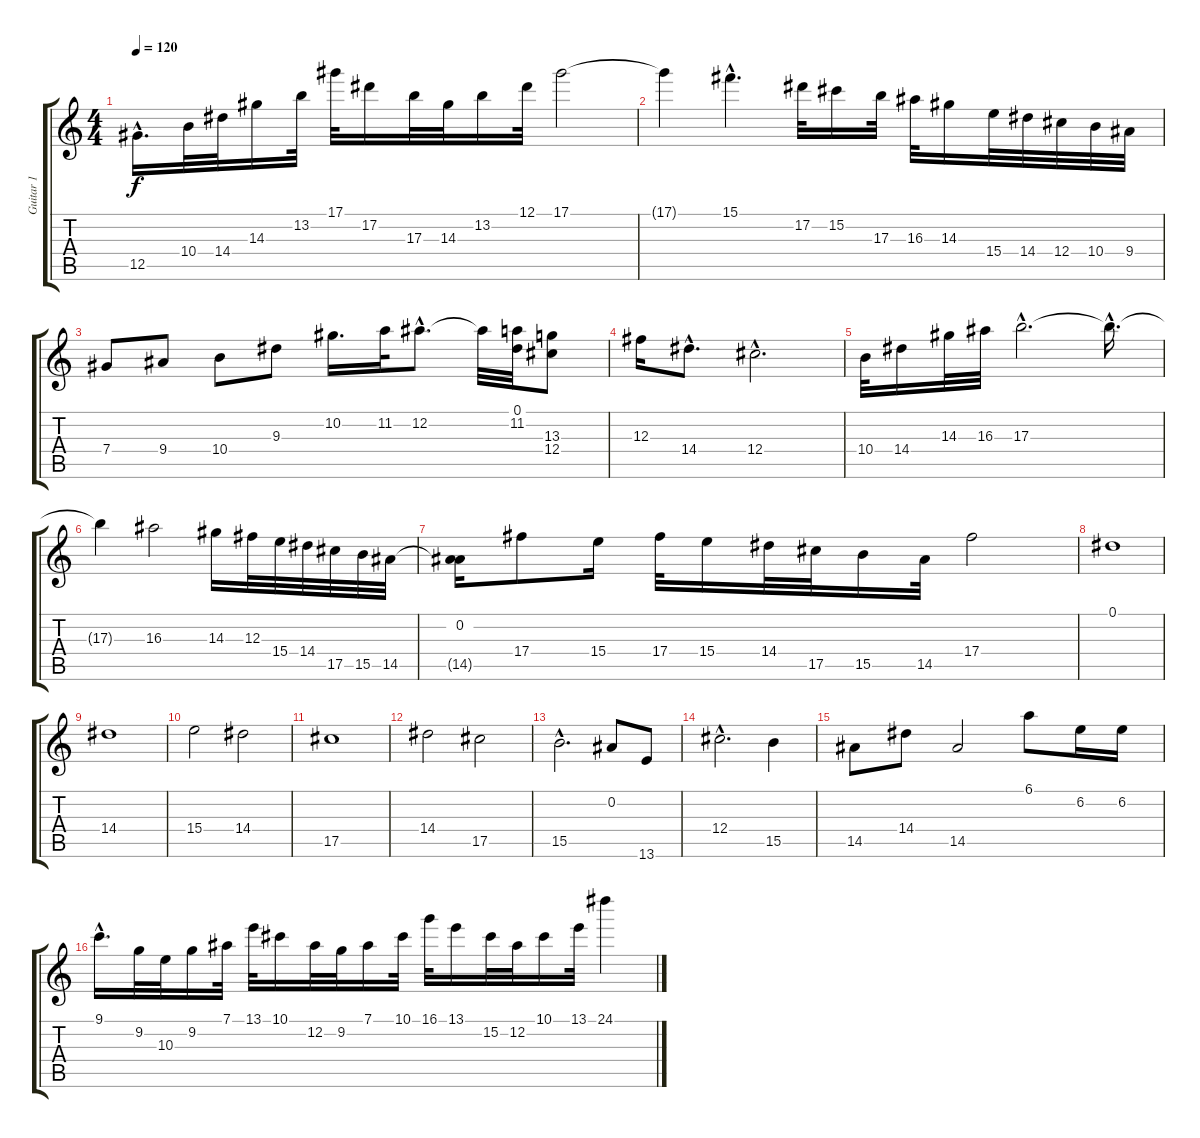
\track ("Guitar 1" "Guitar 1") {instrument overdrivenguitar}
\staff {score tabs}
\tuning (Eb4 Bb3 Gb3 Db3 Ab2 Eb2) {hide}
\ts (4 4)
\tempo 120
\clef g2
\ks c
12.5{hac}.16{d dy f instrument overdrivenguitar} 10.4.32 14.4.32 14.3.16 13.2.32 17.1.32 17.2.16 17.3.32 14.3.32 13.2.16 12.1.32 17.1.2 |
17.1{t}.4 15.1{hac}.4{d} 17.2.32 15.2.16 17.3.32 16.3.32 14.3.16 15.4.32 14.4.32 12.4.32 10.4.32 9.4.32 |
7.4.8 9.4.8 10.4.8 9.3.8 10.2.16{d} 11.2.32 12.2{hac}.8{d} 12.2{t}.32 (0.1 11.2).32 (13.3 12.4).8 |
12.3.16 14.4{hac}.8{d} 12.4{hac}.2{d} |
10.4.32 14.4.16 14.3.32 16.3.32 17.3{hac}.2{d} 17.3{hac t}.16{d} |
17.3{t}.4 16.3.2 14.3.16 12.3.32 15.4.32 14.4.32 17.5.32 15.5.32 14.5.32 |
(0.2 14.5{t}).16 17.4.8 15.4.16 17.4.32 15.4.16 14.4.32 17.5.32 15.5.16 14.5.32 17.4.2 |
0.1.1 |
14.4.1 |
15.4.2 14.4.2 |
17.5.1 |
14.4.2 17.5.2 |
15.5{hac}.2{d} 0.2.8 13.6.8 |
12.4{hac}.2{d} 15.5.4 |
14.5.8 14.4.8 14.5.2 6.1.8 6.2.16 6.2.16 |
9.1{hac}.16{d} 9.2.32 10.3.32 9.2.16 7.1.32 13.1.32 10.1.16 12.2.32 9.2.32 7.1.16 10.1.32 16.1.32 13.1.16 15.2.32 12.2.32 10.1.16 13.1.32 24.1.4
